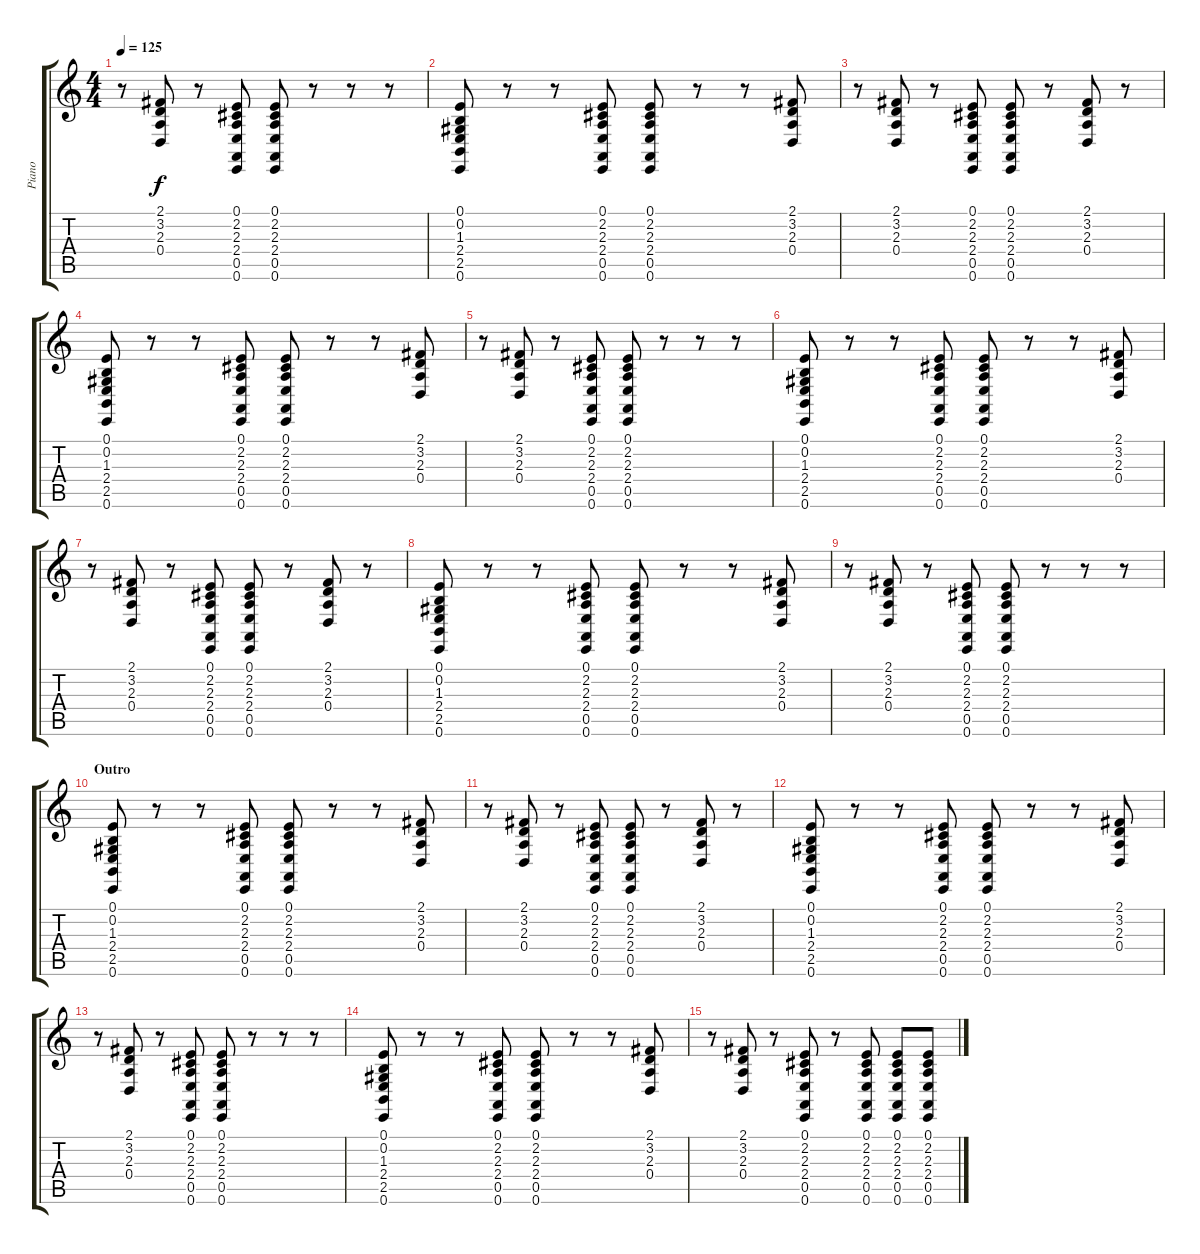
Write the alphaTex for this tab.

\track ("Piano" "Piano") {instrument acousticgrandpiano}
\staff {score tabs}
\tuning (E4 B3 G3 D3 A2 E2) {hide}
\ts (4 4)
\tempo 125
\clef g2
\ks c
r.8{dy f} (2.1 3.2 2.3 0.4).8 r.8 (0.1 2.2 2.3 2.4 0.5 0.6).8 (0.1 2.2 2.3 2.4 0.5 0.6).8 r.8 r.8 r.8 |
(0.1 0.2 1.3 2.4 2.5 0.6).8 r.8 r.8 (0.1 2.2 2.3 2.4 0.5 0.6).8 (0.1 2.2 2.3 2.4 0.5 0.6).8 r.8 r.8 (2.1 3.2 2.3 0.4).8 |
r.8 (2.1 3.2 2.3 0.4).8 r.8 (0.1 2.2 2.3 2.4 0.5 0.6).8 (0.1 2.2 2.3 2.4 0.5 0.6).8 r.8 (2.1 3.2 2.3 0.4).8 r.8 |
(0.1 0.2 1.3 2.4 2.5 0.6).8 r.8 r.8 (0.1 2.2 2.3 2.4 0.5 0.6).8 (0.1 2.2 2.3 2.4 0.5 0.6).8 r.8 r.8 (2.1 3.2 2.3 0.4).8 |
r.8 (2.1 3.2 2.3 0.4).8 r.8 (0.1 2.2 2.3 2.4 0.5 0.6).8 (0.1 2.2 2.3 2.4 0.5 0.6).8 r.8 r.8 r.8 |
(0.1 0.2 1.3 2.4 2.5 0.6).8 r.8 r.8 (0.1 2.2 2.3 2.4 0.5 0.6).8 (0.1 2.2 2.3 2.4 0.5 0.6).8 r.8 r.8 (2.1 3.2 2.3 0.4).8 |
r.8 (2.1 3.2 2.3 0.4).8 r.8 (0.1 2.2 2.3 2.4 0.5 0.6).8 (0.1 2.2 2.3 2.4 0.5 0.6).8 r.8 (2.1 3.2 2.3 0.4).8 r.8 |
(0.1 0.2 1.3 2.4 2.5 0.6).8 r.8 r.8 (0.1 2.2 2.3 2.4 0.5 0.6).8 (0.1 2.2 2.3 2.4 0.5 0.6).8 r.8 r.8 (2.1 3.2 2.3 0.4).8 |
r.8 (2.1 3.2 2.3 0.4).8 r.8 (0.1 2.2 2.3 2.4 0.5 0.6).8 (0.1 2.2 2.3 2.4 0.5 0.6).8 r.8 r.8 r.8 |
\section ("" "Outro")
(0.1 0.2 1.3 2.4 2.5 0.6).8 r.8 r.8 (0.1 2.2 2.3 2.4 0.5 0.6).8 (0.1 2.2 2.3 2.4 0.5 0.6).8 r.8 r.8 (2.1 3.2 2.3 0.4).8 |
r.8 (2.1 3.2 2.3 0.4).8 r.8 (0.1 2.2 2.3 2.4 0.5 0.6).8 (0.1 2.2 2.3 2.4 0.5 0.6).8 r.8 (2.1 3.2 2.3 0.4).8 r.8 |
(0.1 0.2 1.3 2.4 2.5 0.6).8 r.8 r.8 (0.1 2.2 2.3 2.4 0.5 0.6).8 (0.1 2.2 2.3 2.4 0.5 0.6).8 r.8 r.8 (2.1 3.2 2.3 0.4).8 |
r.8 (2.1 3.2 2.3 0.4).8 r.8 (0.1 2.2 2.3 2.4 0.5 0.6).8 (0.1 2.2 2.3 2.4 0.5 0.6).8 r.8 r.8 r.8 |
(0.1 0.2 1.3 2.4 2.5 0.6).8 r.8 r.8 (0.1 2.2 2.3 2.4 0.5 0.6).8 (0.1 2.2 2.3 2.4 0.5 0.6).8 r.8 r.8 (2.1 3.2 2.3 0.4).8 |
r.8 (2.1 3.2 2.3 0.4).8 r.8 (0.1 2.2 2.3 2.4 0.5 0.6).8 r.8 (0.1 2.2 2.3 2.4 0.5 0.6).8 (0.1 2.2 2.3 2.4 0.5 0.6).8 (0.1 2.2 2.3 2.4 0.5 0.6).8
